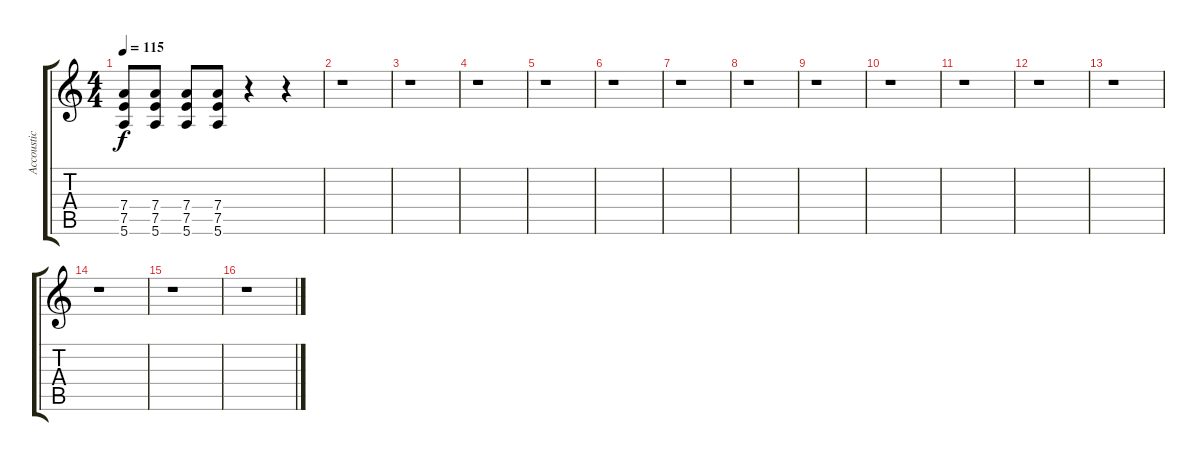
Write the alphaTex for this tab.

\track ("Accoustic Guitar" "Accoustic ") {instrument acousticguitarsteel}
\staff {score tabs}
\tuning (E4 B3 G3 D3 A2 E2) {hide}
\ts (4 4)
\tempo 115
\clef g2
\ks c
(7.4 7.5 5.6).8{dy f} (7.4 7.5 5.6).8 (7.4 7.5 5.6).8 (7.4 7.5 5.6).8 r.4 r.4 |
r.1 |
r.1 |
r.1 |
r.1 |
r.1 |
r.1 |
r.1 |
r.1 |
r.1 |
r.1 |
r.1 |
r.1 |
r.1 |
r.1 |
r.1
